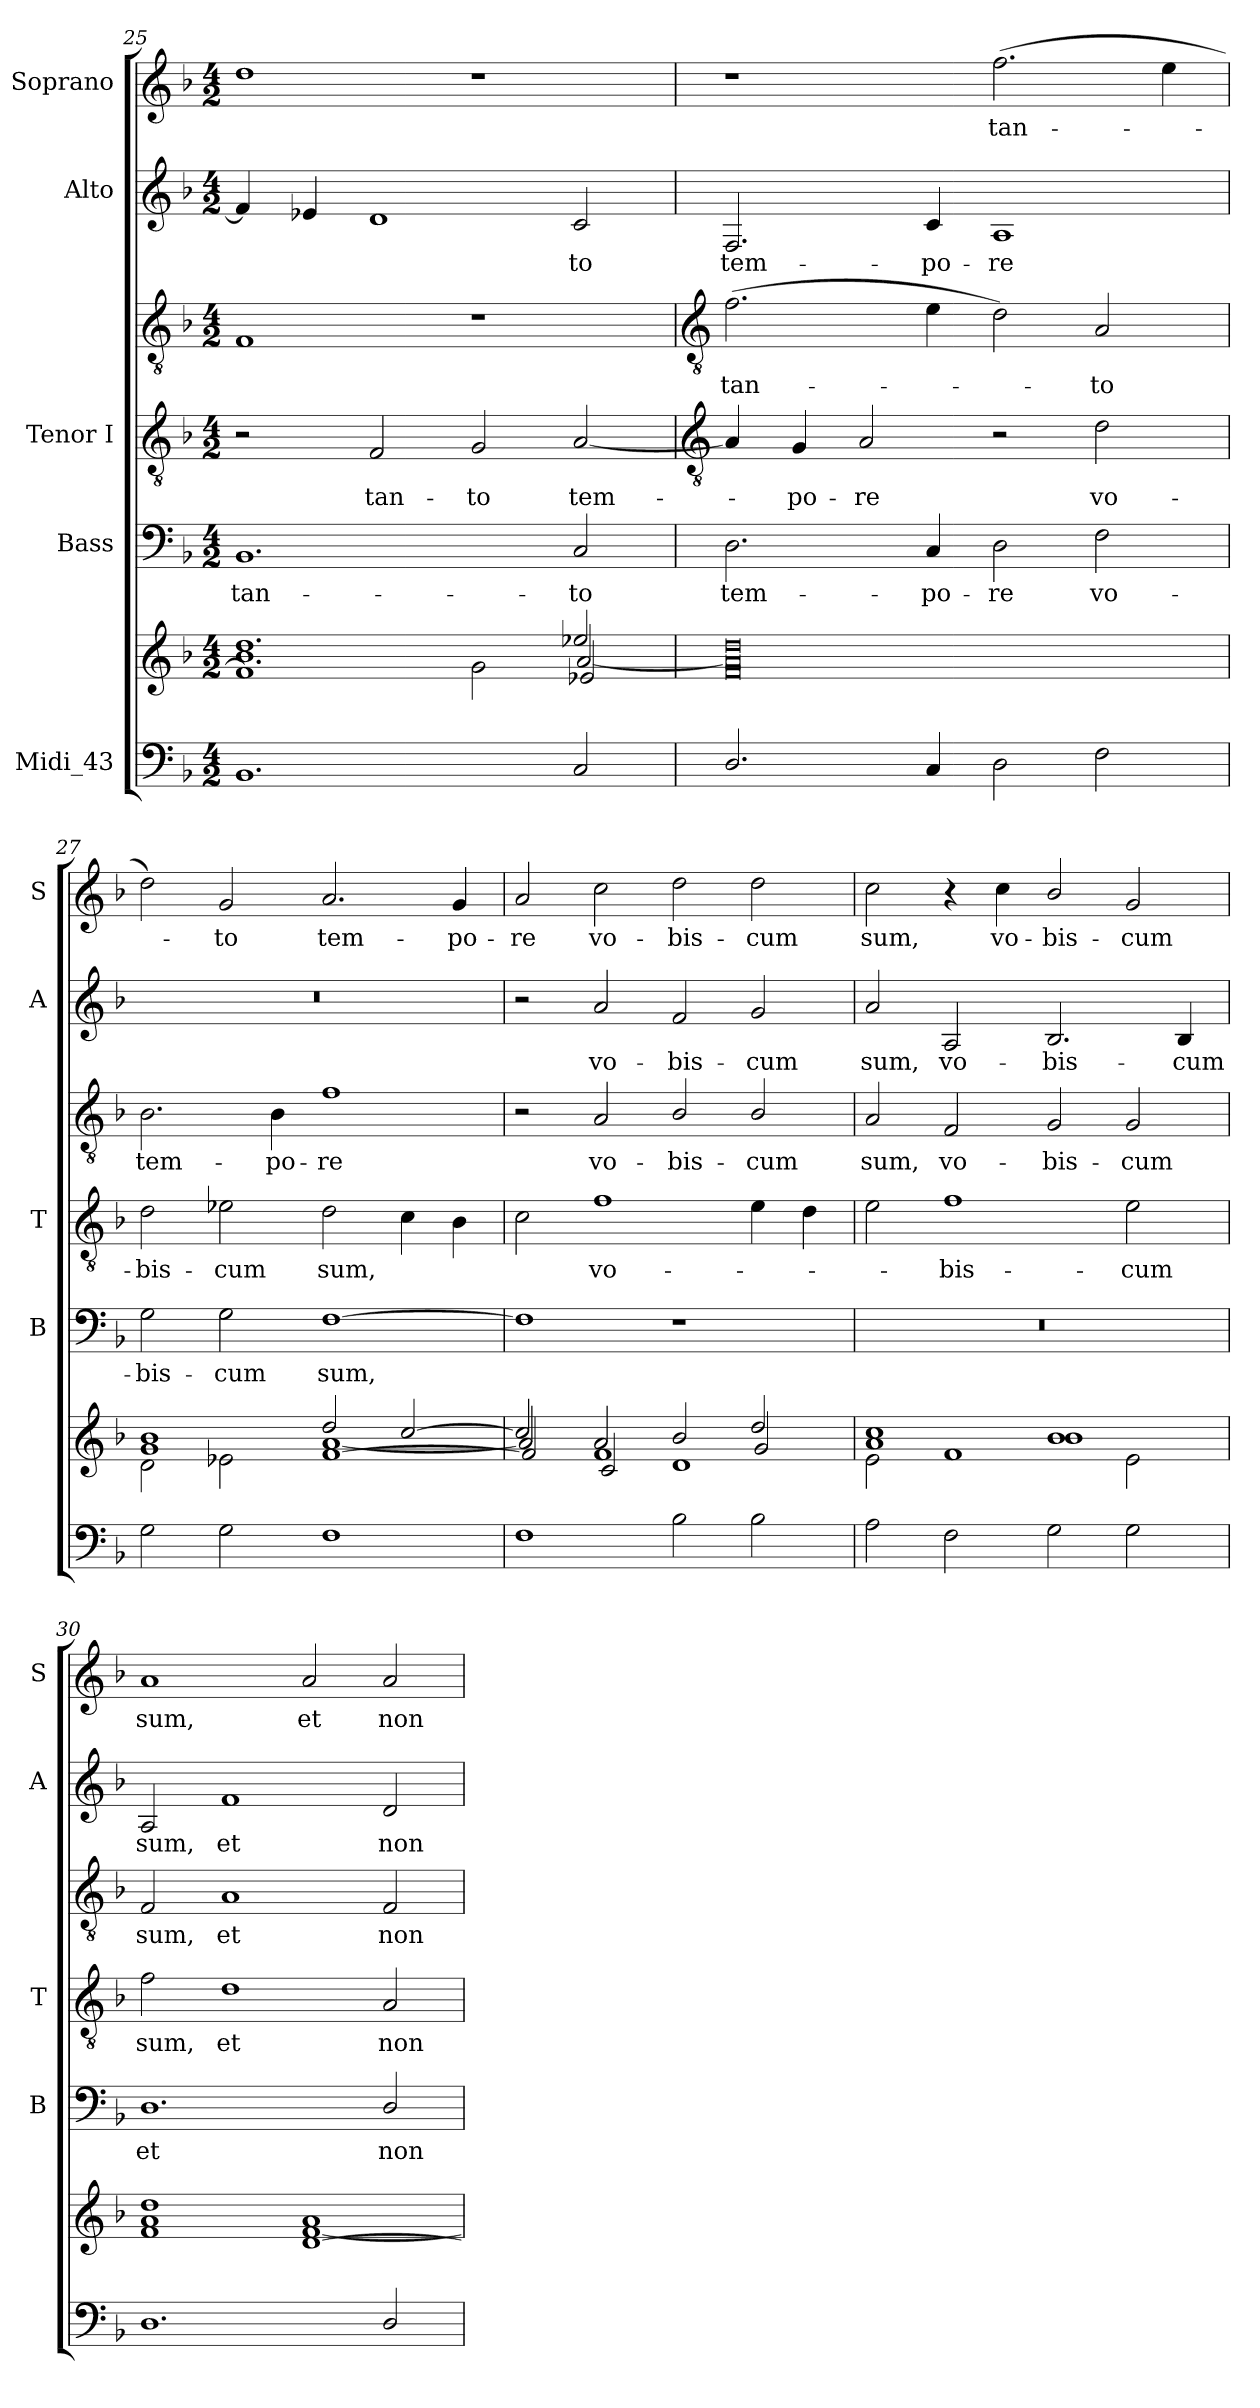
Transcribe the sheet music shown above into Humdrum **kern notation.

**kern	**kern	**kern	**text	**kern	**text	**kern	**text	**kern	**text	**kern	**text
*part5	*part5	*part4	*part4	*part3	*part3	*part3	*part3	*part2	*part2	*part1	*part1
*staff7	*staff6	*staff5	*staff5	*staff4	*staff4	*staff3	*staff3	*staff2	*staff2	*staff1	*staff1
*I"Midi_43	*	*I"Bass	*	*I"Tenor I	*	*	*	*I"Alto	*	*I"Soprano	*
*	*	*I'B	*	*I'T	*	*	*	*I'A	*	*I'S	*
*clefF4	*clefG2	*clefF4	*	*clefGv2	*	*clefGv2	*	*clefG2	*	*clefG2	*
*k[b-]	*k[b-]	*k[b-]	*	*k[b-]	*	*k[b-]	*	*k[b-]	*	*k[b-]	*
*F:	*F:	*F:	*	*F:	*	*F:	*	*F:	*	*F:	*
*M4/2	*M4/2	*M4/2	*	*M4/2	*	*M4/2	*	*M4/2	*	*M4/2	*
=25	=25	=25	=25	=25	=25	=25	=25	=25	=25	=25	=25
*	*^	*	*	*	*	*	*	*	*	*	*
*	*	*^	*	*	*	*	*	*	*	*	*	*
!	!	!	!	!	!LO:LY:b	!	!	!	!	!	!	!	!
1.BB-	1.dd/	1.b-\	1f\]	1.BB-	tan-	2r	.	1F	.	4f]	.	1dd	.
.	.	.	.	.	.	.	.	.	.	4e-X	.	.	.
!	!	!	!	!	!	!	!LO:LY:b	!	!	!	!	!	!
.	.	.	.	.	.	2F	tan-	.	.	1d	.	.	.
!	!	!	!	!	!	!	!LO:LY:b	!	!	!	!	!	!
.	.	.	2g\	.	.	2G	-to	1r	.	.	.	1r	.
!	!	!	!	!	!LO:LY:b	!	!LO:LY:b	!	!	!	!LO:LY:b	!	!
2C	2ee-X/	[2a/	2e-X/	2C	-to	[2A	tem-	.	.	2c	to	.	.
!!LO:LB:g=z
=26	=26	=26	=26	=26	=26	=26	=26	=26	=26	=26	=26	=26	=26
*	*	*	*	*	*	*clefGv2	*	*clefGv2	*	*	*	*	*
!	!	!	!	!	!LO:LY:b	!	!	!	!LO:LY:b	!	!LO:LY:b	!	!
2.D/	0dd/	0a\]	0f\	2.D	tem-	4A]	.	(>2.f	tan-	2.F	tem-	1r	.
!	!	!	!	!	!	!	!LO:LY:b	!	!	!	!	!	!
.	.	.	.	.	.	4G	po-	.	.	.	.	.	.
!	!	!	!	!	!	!	!LO:LY:b	!	!	!	!	!	!
.	.	.	.	.	.	2A	-re	.	.	.	.	.	.
!	!	!	!	!	!LO:LY:b	!	!	!	!	!	!LO:LY:b	!	!
4C	.	.	.	4C	-po-	.	.	4e	.	4c	-po-	.	.
!	!	!	!	!	!LO:LY:b	!	!	!	!	!	!LO:LY:b	!	!LO:LY:b
2D	.	.	.	2D	-re	2r	.	2d)	.	1A	-re	(>2.ff	tan-
!	!	!	!	!	!LO:LY:b	!	!LO:LY:b	!	!LO:LY:b	!	!	!	!
2F	.	.	.	2F	vo-	2d	vo-	2A	to	.	.	.	.
.	.	.	.	.	.	.	.	.	.	.	.	4ee	.
=27	=27	=27	=27	=27	=27	=27	=27	=27	=27	=27	=27	=27	=27
!	!	!	!	!	!LO:LY:b	!	!LO:LY:b	!	!LO:LY:b	!	!	!	!
2G	1b-/	1g\	2d\	2G	-bis-	2d	bis-	2.B-	-tem-	0r	.	2dd)	.
!	!	!	!	!	!LO:LY:b	!	!LO:LY:b	!	!	!	!	!	!LO:LY:b
2G	.	.	2e-X\	2G	-cum	2e-X	-cum	.	.	.	.	2g	to
!	!	!	!	!	!	!	!	!	!LO:LY:b	!	!	!	!
.	.	.	.	.	.	.	.	4B-	-po-	.	.	.	.
!	!	!	!	!	!LO:LY:b	!	!LO:LY:b	!	!LO:LY:b	!	!	!	!LO:LY:b
1F	2dd/	[1a\	[1f\	[1F	sum,	2d	sum,	1f	-re	.	.	2.a	tem-
.	[2cc/	.	.	.	.	4c	.	.	.	.	.	.	.
!	!	!	!	!	!	!	!	!	!	!	!	!	!LO:LY:b
.	.	.	.	.	.	4B-	.	.	.	.	.	4g	-po-
=28	=28	=28	=28	=28	=28	=28	=28	=28	=28	=28	=28	=28	=28
!	!	!	!	!	!	!	!	!	!	!	!	!	!LO:LY:b
1F	2cc/]	2a/]	2f/]	1F]	.	2c	.	2r	.	2r	.	2a	-re
!	!	!	!	!	!	!	!LO:LY:b	!	!LO:LY:b	!	!LO:LY:b	!	!LO:LY:b
.	2a/	1f\	2c/	.	.	1f	vo-	2A	vo-	2a	vo-	2cc	vo-
!	!	!	!	!	!	!	!	!	!LO:LY:b	!	!LO:LY:b	!	!LO:LY:b
2B-	2b-/	.	1d\	1r	.	.	.	2B-/	-bis-	2f	-bis-	2dd	-bis-
!	!	!	!	!	!	!	!	!	!LO:LY:b	!	!LO:LY:b	!	!LO:LY:b
2B-	2dd/	2g/	.	.	.	4e	.	2B-/	-cum	2g	-cum	2dd	-cum
.	.	.	.	.	.	4d	.	.	.	.	.	.	.
=29	=29	=29	=29	=29	=29	=29	=29	=29	=29	=29	=29	=29	=29
!	!	!	!	!	!	!	!	!	!LO:LY:b	!	!LO:LY:b	!	!LO:LY:b
2A	1cc/	1a\	2e\	0r	.	2e	.	2A	sum,	2a	sum,	2cc	sum,
!	!	!	!	!	!	!	!LO:LY:b	!	!LO:LY:b	!	!LO:LY:b	!	!
2F	.	.	1f\	.	.	1f	bis-	2F	vo-	2A	vo-	4r	.
!	!	!	!	!	!	!	!	!	!	!	!	!	!LO:LY:b
.	.	.	.	.	.	.	.	.	.	.	.	4cc	vo-
!	!	!	!	!	!	!	!	!	!LO:LY:b	!	!LO:LY:b	!	!LO:LY:b
2G	1b-/	1b-\	.	.	.	.	.	2G	-bis-	2.B-	-bis-	2b-/	-bis-
!	!	!	!	!	!	!	!LO:LY:b	!	!LO:LY:b	!	!	!	!LO:LY:b
2G	.	.	2e\	.	.	2e	-cum	2G	-cum	.	.	2g	-cum
!	!	!	!	!	!	!	!	!	!	!	!LO:LY:b	!	!
.	.	.	.	.	.	.	.	.	.	4B-	-cum	.	.
=30	=30	=30	=30	=30	=30	=30	=30	=30	=30	=30	=30	=30	=30
!	!	!	!	!	!LO:LY:b	!	!LO:LY:b	!	!LO:LY:b	!	!LO:LY:b	!	!LO:LY:b
1.D/	1dd/	1a\	1f\	1.D/	et	2f	sum,	2F	sum,	2A	sum,	1a	sum,
!	!	!	!	!	!	!	!LO:LY:b	!	!LO:LY:b	!	!LO:LY:b	!	!
.	.	.	.	.	.	1d	et	1A	et	1f	et	.	.
!	!	!	!	!	!	!	!	!	!	!	!	!	!LO:LY:b
.	1a/	[1f\	[1d\	.	.	.	.	.	.	.	.	2a	et
!	!	!	!	!	!LO:LY:b	!	!LO:LY:b	!	!LO:LY:b	!	!LO:LY:b	!	!LO:LY:b
2D/	.	.	.	2D/	non	2A	non	2F	non	2d	non	2a	non
*	*v	*v	*v	*	*	*	*	*	*	*	*	*	*
=	=	=	=	=	=	=	=	=	=	=	=
*-	*-	*-	*-	*-	*-	*-	*-	*-	*-	*-	*-
